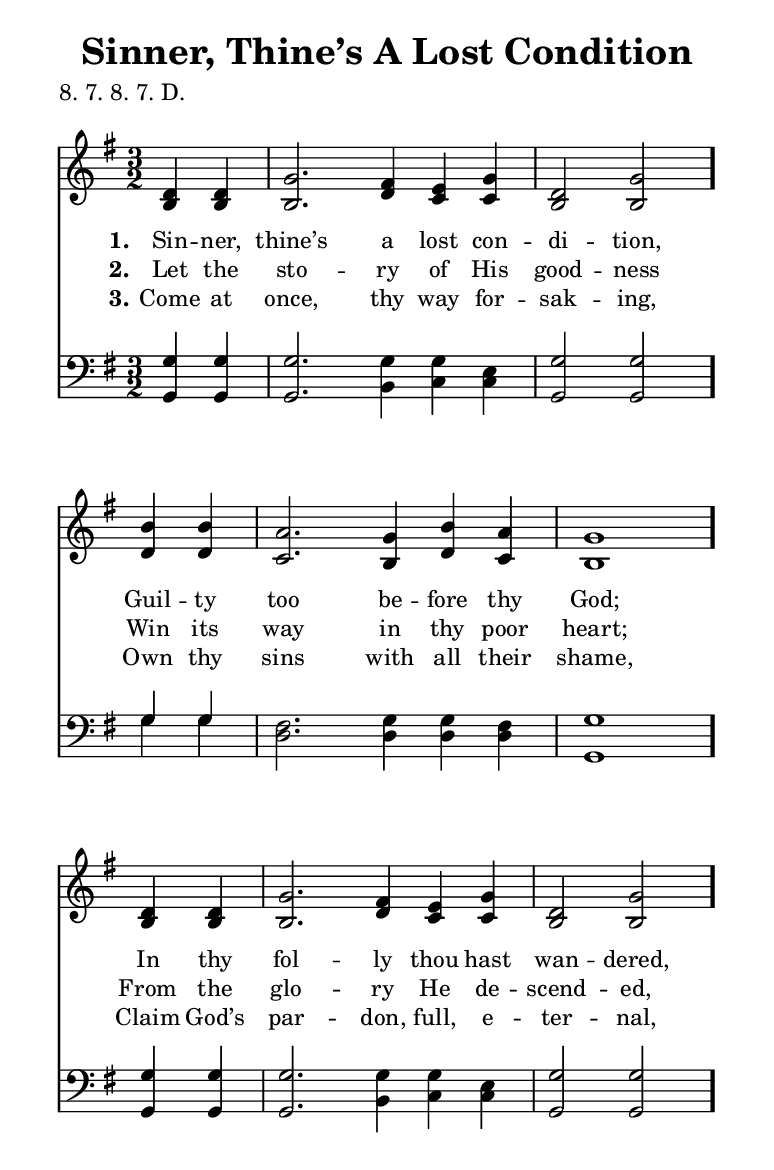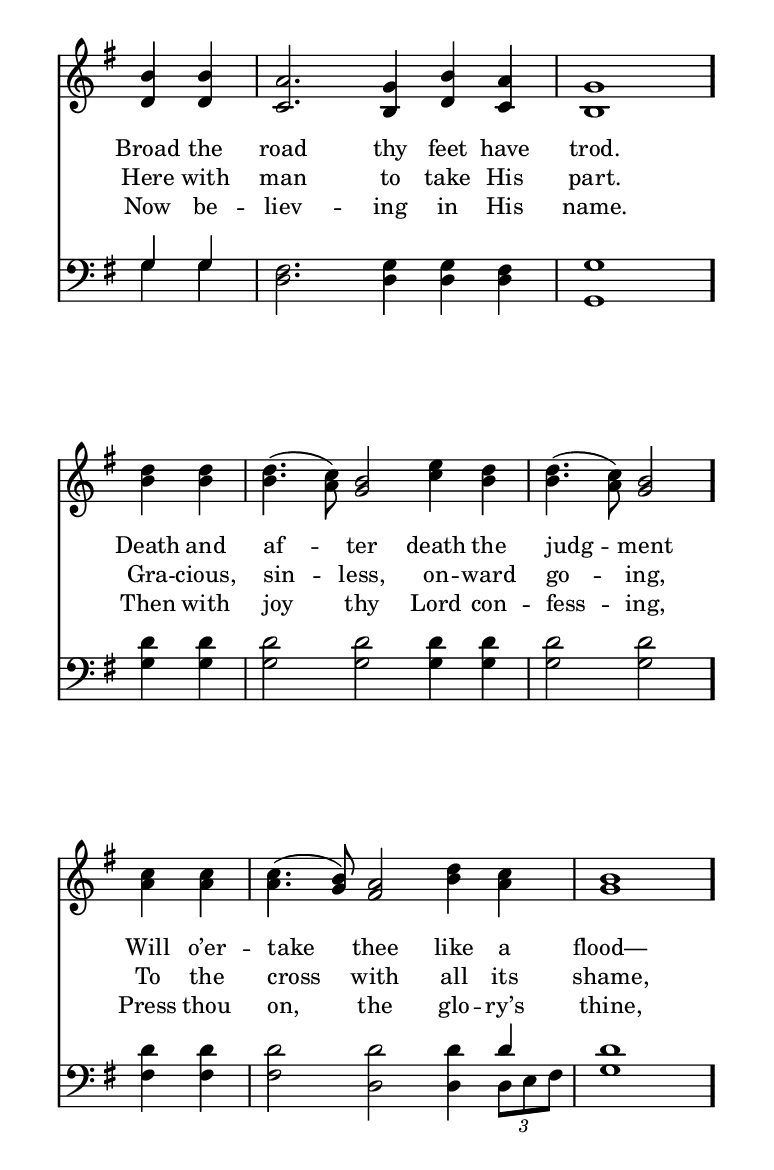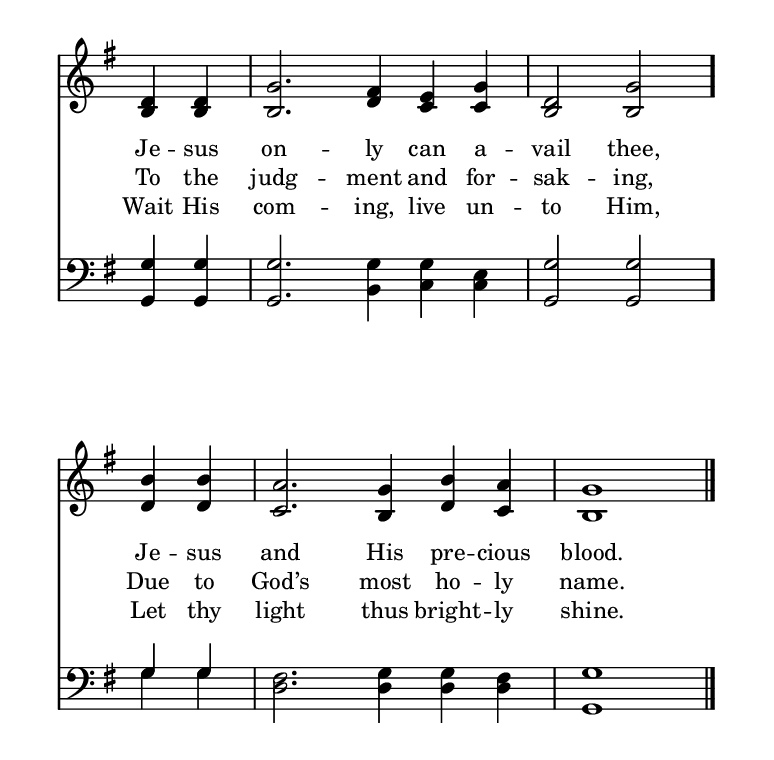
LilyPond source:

\include "common/global.ily"
\paper {
  \include "common/paper.ily"
  %ragged-bottom = ##t
  %ragged-last-bottom = ##t
  %systems-per-page = ##f
  %page-count = ##f
}

\header{
  hymnnumber = "117"
  title = "Sinner, Thine’s A Lost Condition"
  tunename = "Brooklyn"
  meter = "8. 7. 8. 7. D."
  %poet = ""
  %composer = ""
  %copyright = ""
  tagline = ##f
}

% for fermata in MIDI
ta = { \tempo 2=80 }
tb = { \tempo 2=40 }

patternAA = { c4 c4 | c2.      c4 c4 c4                       | c2 c2 }
patternAB = { c4 c4 | c2.      c4 c4 c4                       | c1    }

patternBA = { c4 c4 | c4.( c8) c2 c4 c4                       | c4.( c8) c2 }
patternBB = { c4 c4 | c4.( c8) c2 c4 c4                       | c1          }
patternBC = { c4 c4 | c2       c2 c4 c4                       | c2       c2 }
patternBD = { c4 c4 | c2       c2 c4 c4                       | c1          }
patternBE = { c4 c4 | c2       c2 c4 \tuplet 3/2 { c8 c8 c8 } | c1          } % original has quarters in triplet instead of eighths

global = {
  \include "common/overrides.ily"
  \override Staff.TimeSignature.style = #'numbered
  \time 3/2
  \override Score.MetronomeMark.transparent = ##t % hide all fermata changes too
  \ta
  \key g \major
  \partial 2
  \autoBeamOff
}

notesSoprano = {
\global
\relative c' {

  \changePitch \patternAA { d d | g fis e g | d g }
  \changePitch \patternAB { b b | a g b a | g } \break
  \changePitch \patternAA { d d | g fis e g | d g }
  \changePitch \patternAB { b b | a g b a | g } \break

  \changePitch \patternBA { d' d | d c b e d | d c b }
  \changePitch \patternBB { c c | c b a d c | b } \break
  \changePitch \patternAA { d, d | g fis e g | d g }
  \changePitch \patternAB { b b | a g b a | g } \break

  \bar "|."

}
}

notesAlto = {
\global
\relative e' {

  \changePitch \patternAA { b b | b d c c | b b }
  \changePitch \patternAB { d d | c b d c | b }
  \changePitch \patternAA { b b | b d c c | b b }
  \changePitch \patternAB { d d | c b d c | b }

  \changePitch \patternBA { b' b | b a g c b | b a g }
  \changePitch \patternBB { a a | a g fis b a | g }
  \changePitch \patternAA { b, b | b d c c | b b }
  \changePitch \patternAB { d d | c b d c | b }

}
}

notesTenor = {
\global
\relative a {

  \changePitch \patternAA { g g | g g g e | g g }
  \changePitch \patternAB { g g | fis g g fis | g }
  \changePitch \patternAA { g g | g g g e | g g }
  \changePitch \patternAB { g g | fis g g fis | g }

  \changePitch \patternBC { d' d | d d d d | d d }
  \changePitch \patternBD { d d | d d d d | d }
  \changePitch \patternAA { g, g | g g g e | g g }
  \changePitch \patternAB { g g | fis g g fis | g }

}
}

notesBass = {
\global
\relative f, {

  \changePitch \patternAA { g g | g b c c | g g }
  \changePitch \patternAB { g' g | d d d d | g, }
  \changePitch \patternAA { g g | g b c c | g g }
  \changePitch \patternAB { g' g | d d d d | g, }

  \changePitch \patternBC { g' g | g g g g | g g }
  \changePitch \patternBE { fis fis | fis d d d e fis | g }
  \changePitch \patternAA { g, g | g b c c | g g }
  \changePitch \patternAB { g' g | d d d d | g, }

}
}

wordsA = \lyricmode {
\set stanza = "1."

Sin -- ner, thine’s a lost con -- di -- tion, \bar "."
Guil -- ty too be -- fore thy God; \bar "."
In thy fol -- ly thou hast wan -- dered, \bar "." % original has "was" for "wast"
Broad the road thy feet have trod. \bar "."
Death and af -- ter death the judg -- ment \bar "."
Will o’er -- take thee like a flood— \bar "."
Je -- sus on -- ly can a -- vail thee, \bar "."
Je -- sus and His pre -- cious blood. \bar "."

}

wordsB = \lyricmode {
\set stanza = "2."

Let the sto -- ry of His good -- ness
Win its way in thy poor heart;
From the glo -- ry He de -- scend -- ed,
Here with man to take His part.
Gra -- cious, sin -- less, on -- ward go -- ing,
To the cross with all its shame,
To the judg -- ment and for -- sak -- ing,
Due to God’s most ho -- ly name.

}

wordsC = \lyricmode {
\set stanza = "3."

Come at once, thy way for -- sak -- ing,
Own thy sins with all their shame,
Claim God’s par -- don, full, e -- ter -- nal,
Now be -- liev -- ing in His name.
Then with joy thy Lord con -- fess -- ing,
Press thou on, the glo -- ry’s thine,
Wait His com -- ing, live un -- to Him,
Let thy light thus bright -- ly shine. % original has "your" for "thy"

}

\score {
  \context ChoirStaff <<
    \context Staff = upper <<
      \set Staff.autoBeaming = ##f
      \set ChoirStaff.systemStartDelimiter = #'SystemStartBar
      \set ChoirStaff.printPartCombineTexts = ##f
      \partcombine #'(2 . 9) \notesSoprano \notesAlto
      \context NullVoice = sopranos { \voiceOne << \notesSoprano >> }
      \context NullVoice = altos { \voiceTwo << \notesAlto >> }
      \context Lyrics = one   \lyricsto sopranos \wordsA
      \context Lyrics = two   \lyricsto sopranos \wordsB
      \context Lyrics = three \lyricsto sopranos \wordsC
    >>
    \context Staff = men <<
      \clef bass
      \set ChoirStaff.printPartCombineTexts = ##f
      \partcombine #'(2 . 9) \notesTenor \notesBass
      \context NullVoice = tenors { \voiceOne << \notesTenor >> }
      \context NullVoice = basses { \voiceTwo << \notesBass >> }
    >>
  >>
  \layout {
    \include "common/layout.ily"
  }
  \midi{
    \include "common/midi.ily"
  }
}

\version "2.19.49"  % necessary for upgrading to future LilyPond versions.

% vi:set et ts=2 sw=2 ai nocindent syntax=lilypond:
